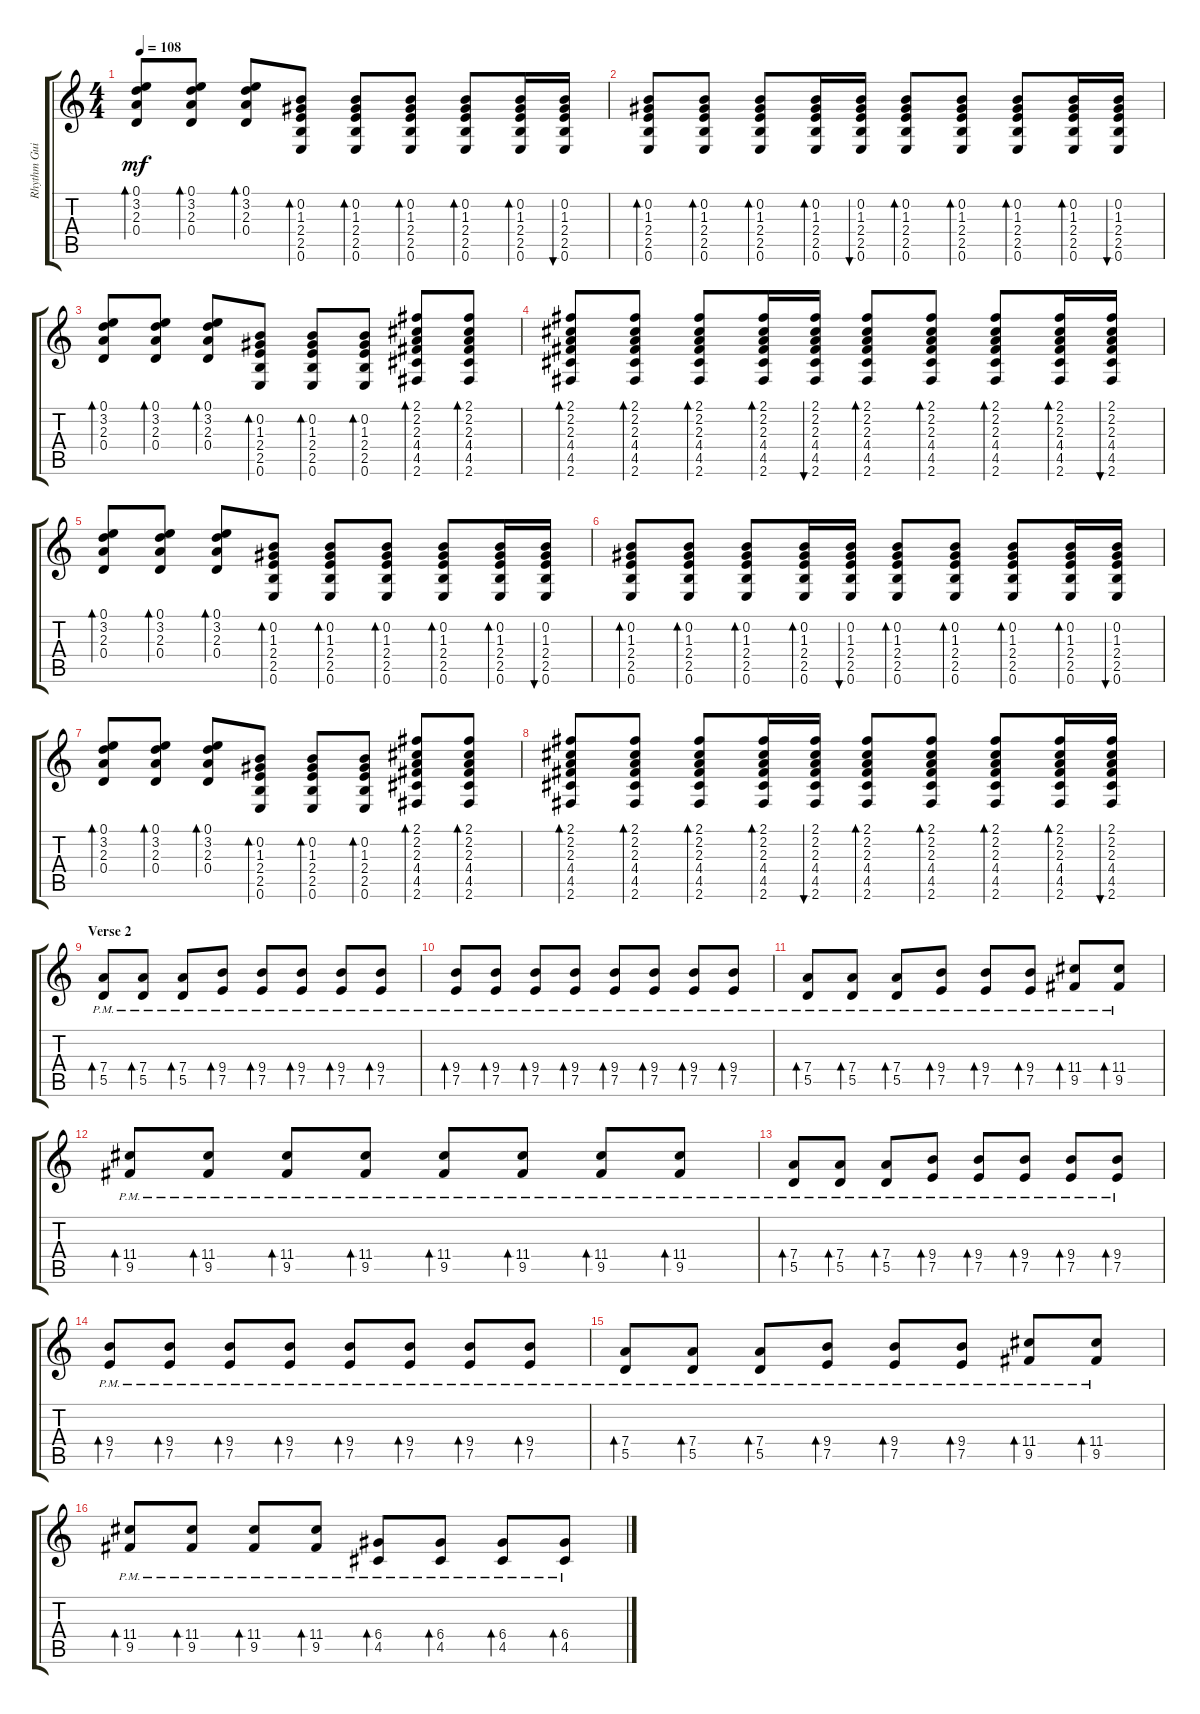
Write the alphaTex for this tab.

\track ("Rhythm Guitar" "Rhythm Gui") {instrument overdrivenguitar}
\staff {score tabs}
\tuning (E4 B3 G3 D3 A2 E2) {hide}
\ts (4 4)
\tempo 108
\clef g2
\ks c
(0.1 3.2 2.3 0.4).8{bd 30 dy mf} (0.1 3.2 2.3 0.4).8{bd 30} (0.1 3.2 2.3 0.4).8{bd 30} (0.2 1.3 2.4 2.5 0.6).8{bd 30} (0.2 1.3 2.4 2.5 0.6).8{bd 30} (0.2 1.3 2.4 2.5 0.6).8{bd 30} (0.2 1.3 2.4 2.5 0.6).8{bd 30} (0.2 1.3 2.4 2.5 0.6).16{bd 30} (0.2 1.3 2.4 2.5 0.6).16{bu 30} |
(0.2 1.3 2.4 2.5 0.6).8{bd 30} (0.2 1.3 2.4 2.5 0.6).8{bd 30} (0.2 1.3 2.4 2.5 0.6).8{bd 30} (0.2 1.3 2.4 2.5 0.6).16{bd 30} (0.2 1.3 2.4 2.5 0.6).16{bu 30} (0.2 1.3 2.4 2.5 0.6).8{bd 30} (0.2 1.3 2.4 2.5 0.6).8{bd 30} (0.2 1.3 2.4 2.5 0.6).8{bd 30} (0.2 1.3 2.4 2.5 0.6).16{bd 30} (0.2 1.3 2.4 2.5 0.6).16{bu 30} |
(0.1 3.2 2.3 0.4).8{bd 30} (0.1 3.2 2.3 0.4).8{bd 30} (0.1 3.2 2.3 0.4).8{bd 30} (0.2 1.3 2.4 2.5 0.6).8{bd 30} (0.2 1.3 2.4 2.5 0.6).8{bd 30} (0.2 1.3 2.4 2.5 0.6).8{bd 30} (2.1 2.2 2.3 4.4 4.5 2.6).8{bd 30} (2.1 2.2 2.3 4.4 4.5 2.6).8{bd 30} |
(2.1 2.2 2.3 4.4 4.5 2.6).8{bd 30} (2.1 2.2 2.3 4.4 4.5 2.6).8{bd 30} (2.1 2.2 2.3 4.4 4.5 2.6).8{bd 30} (2.1 2.2 2.3 4.4 4.5 2.6).16{bd 30} (2.1 2.2 2.3 4.4 4.5 2.6).16{bu 30} (2.1 2.2 2.3 4.4 4.5 2.6).8{bd 30} (2.1 2.2 2.3 4.4 4.5 2.6).8{bd 30} (2.1 2.2 2.3 4.4 4.5 2.6).8{bd 30} (2.1 2.2 2.3 4.4 4.5 2.6).16{bd 30} (2.1 2.2 2.3 4.4 4.5 2.6).16{bu 30} |
(0.1 3.2 2.3 0.4).8{bd 30} (0.1 3.2 2.3 0.4).8{bd 30} (0.1 3.2 2.3 0.4).8{bd 30} (0.2 1.3 2.4 2.5 0.6).8{bd 30} (0.2 1.3 2.4 2.5 0.6).8{bd 30} (0.2 1.3 2.4 2.5 0.6).8{bd 30} (0.2 1.3 2.4 2.5 0.6).8{bd 30} (0.2 1.3 2.4 2.5 0.6).16{bd 30} (0.2 1.3 2.4 2.5 0.6).16{bu 30} |
(0.2 1.3 2.4 2.5 0.6).8{bd 30} (0.2 1.3 2.4 2.5 0.6).8{bd 30} (0.2 1.3 2.4 2.5 0.6).8{bd 30} (0.2 1.3 2.4 2.5 0.6).16{bd 30} (0.2 1.3 2.4 2.5 0.6).16{bu 30} (0.2 1.3 2.4 2.5 0.6).8{bd 30} (0.2 1.3 2.4 2.5 0.6).8{bd 30} (0.2 1.3 2.4 2.5 0.6).8{bd 30} (0.2 1.3 2.4 2.5 0.6).16{bd 30} (0.2 1.3 2.4 2.5 0.6).16{bu 30} |
(0.1 3.2 2.3 0.4).8{bd 30} (0.1 3.2 2.3 0.4).8{bd 30} (0.1 3.2 2.3 0.4).8{bd 30} (0.2 1.3 2.4 2.5 0.6).8{bd 30} (0.2 1.3 2.4 2.5 0.6).8{bd 30} (0.2 1.3 2.4 2.5 0.6).8{bd 30} (2.1 2.2 2.3 4.4 4.5 2.6).8{bd 30} (2.1 2.2 2.3 4.4 4.5 2.6).8{bd 30} |
(2.1 2.2 2.3 4.4 4.5 2.6).8{bd 30} (2.1 2.2 2.3 4.4 4.5 2.6).8{bd 30} (2.1 2.2 2.3 4.4 4.5 2.6).8{bd 30} (2.1 2.2 2.3 4.4 4.5 2.6).16{bd 30} (2.1 2.2 2.3 4.4 4.5 2.6).16{bu 30} (2.1 2.2 2.3 4.4 4.5 2.6).8{bd 30} (2.1 2.2 2.3 4.4 4.5 2.6).8{bd 30} (2.1 2.2 2.3 4.4 4.5 2.6).8{bd 30} (2.1 2.2 2.3 4.4 4.5 2.6).16{bd 30} (2.1 2.2 2.3 4.4 4.5 2.6).16{bu 30} |
\section ("" "Verse 2")
(7.4{pm} 5.5{pm}).8{bd 30} (7.4{pm} 5.5{pm}).8{bd 30} (7.4{pm} 5.5{pm}).8{bd 30} (9.4{pm} 7.5{pm}).8{bd 30} (9.4{pm} 7.5{pm}).8{bd 30} (9.4{pm} 7.5{pm}).8{bd 30} (9.4{pm} 7.5{pm}).8{bd 30} (9.4{pm} 7.5{pm}).8{bd 30} |
(9.4{pm} 7.5{pm}).8{bd 30} (9.4{pm} 7.5{pm}).8{bd 30} (9.4{pm} 7.5{pm}).8{bd 30} (9.4{pm} 7.5{pm}).8{bd 30} (9.4{pm} 7.5{pm}).8{bd 30} (9.4{pm} 7.5{pm}).8{bd 30} (9.4{pm} 7.5{pm}).8{bd 30} (9.4{pm} 7.5{pm}).8{bd 30} |
(7.4{pm} 5.5{pm}).8{bd 30} (7.4{pm} 5.5{pm}).8{bd 30} (7.4{pm} 5.5{pm}).8{bd 30} (9.4{pm} 7.5{pm}).8{bd 30} (9.4{pm} 7.5{pm}).8{bd 30} (9.4{pm} 7.5{pm}).8{bd 30} (11.4{pm} 9.5{pm}).8{bd 30} (11.4{pm} 9.5{pm}).8{bd 30} |
(11.4{pm} 9.5{pm}).8{bd 30} (11.4{pm} 9.5{pm}).8{bd 30} (11.4{pm} 9.5{pm}).8{bd 30} (11.4{pm} 9.5{pm}).8{bd 30} (11.4{pm} 9.5{pm}).8{bd 30} (11.4{pm} 9.5{pm}).8{bd 30} (11.4{pm} 9.5{pm}).8{bd 30} (11.4{pm} 9.5{pm}).8{bd 30} |
(7.4{pm} 5.5{pm}).8{bd 30} (7.4{pm} 5.5{pm}).8{bd 30} (7.4{pm} 5.5{pm}).8{bd 30} (9.4{pm} 7.5{pm}).8{bd 30} (9.4{pm} 7.5{pm}).8{bd 30} (9.4{pm} 7.5{pm}).8{bd 30} (9.4{pm} 7.5{pm}).8{bd 30} (9.4{pm} 7.5{pm}).8{bd 30} |
(9.4{pm} 7.5{pm}).8{bd 30} (9.4{pm} 7.5{pm}).8{bd 30} (9.4{pm} 7.5{pm}).8{bd 30} (9.4{pm} 7.5{pm}).8{bd 30} (9.4{pm} 7.5{pm}).8{bd 30} (9.4{pm} 7.5{pm}).8{bd 30} (9.4{pm} 7.5{pm}).8{bd 30} (9.4{pm} 7.5{pm}).8{bd 30} |
(7.4{pm} 5.5{pm}).8{bd 30} (7.4{pm} 5.5{pm}).8{bd 30} (7.4{pm} 5.5{pm}).8{bd 30} (9.4{pm} 7.5{pm}).8{bd 30} (9.4{pm} 7.5{pm}).8{bd 30} (9.4{pm} 7.5{pm}).8{bd 30} (11.4{pm} 9.5{pm}).8{bd 30} (11.4{pm} 9.5{pm}).8{bd 30} |
(11.4{pm} 9.5{pm}).8{bd 30} (11.4{pm} 9.5{pm}).8{bd 30} (11.4{pm} 9.5{pm}).8{bd 30} (11.4{pm} 9.5{pm}).8{bd 30} (6.4{pm} 4.5{pm}).8{bd 30} (6.4{pm} 4.5{pm}).8{bd 30} (6.4{pm} 4.5{pm}).8{bd 30} (6.4{pm} 4.5{pm}).8{bd 30}
